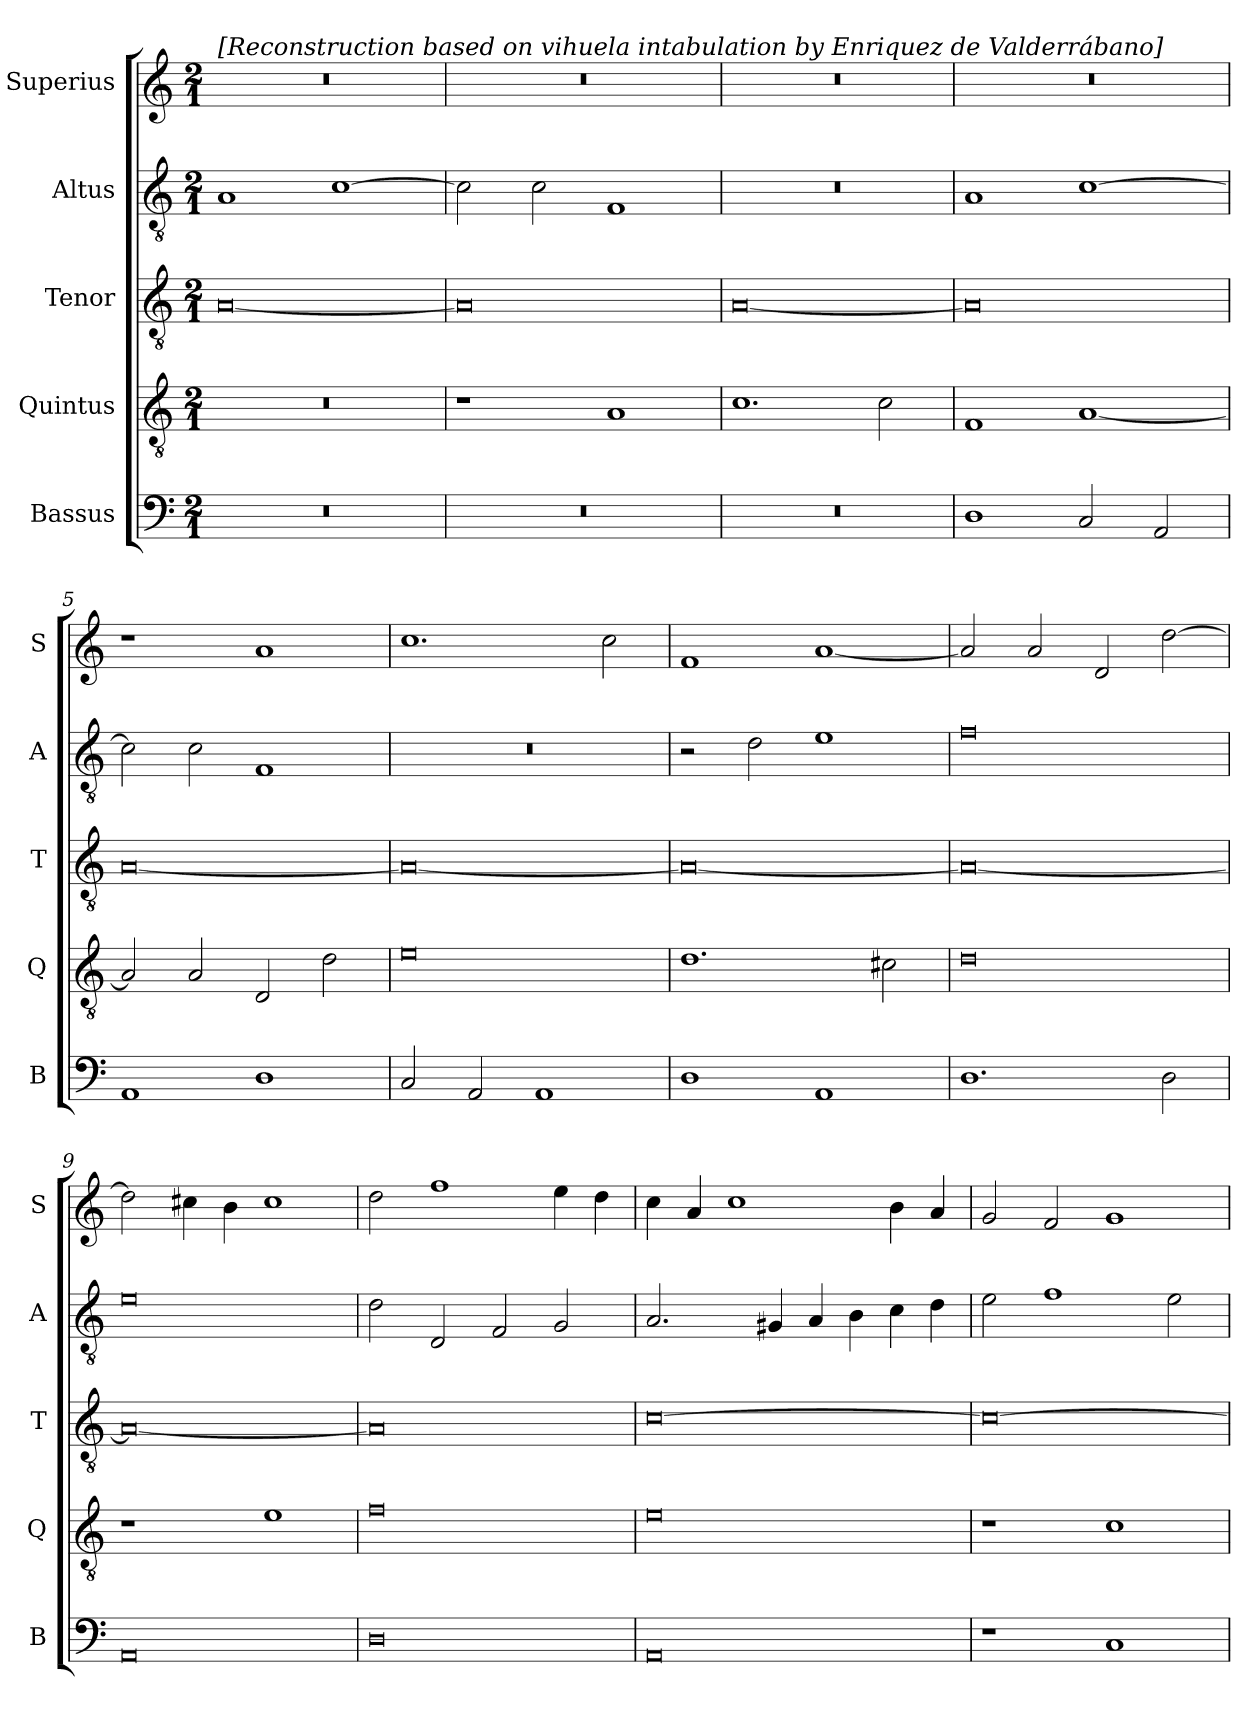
**kern	**kern	**kern	**kern	**kern
*part5	*part4	*part3	*part2	*part1
*staff5	*staff4	*staff3	*staff2	*staff1
*I"Bassus	*I"Quintus	*I"Tenor	*I"Altus	*I"Superius
*I'B	*I'Q	*I'T	*I'A	*I'S
*clefF4	*clefGv2	*clefGv2	*clefGv2	*clefG2
*k[]	*k[]	*k[]	*k[]	*k[]
*M2/1	*M2/1	*M2/1	*M2/1	*M2/1
=1	=1	=1	=1	=1
!	!	!	!	!LO:TX:a:t=[Reconstruction based on vihuela intabulation by Enriquez de Valderrábano]
0r	0r	[0A	1A	0r
.	.	.	[1c	.
=2	=2	=2	=2	=2
0r	1r	0A]	2c\]	0r
.	.	.	2c\	.
.	1A	.	1F	.
=3	=3	=3	=3	=3
0r	1.c	[0A	0r	0r
.	2c\	.	.	.
=4	=4	=4	=4	=4
1D	1F	0A]	1A	0r
2C/	[1A	.	[1c	.
2AA/	.	.	.	.
=5	=5	=5	=5	=5
1AA	2A/]	[0A	2c\]	1r
.	2A/	.	2c\	.
1D	2D/	.	1F	1a
.	2d\	.	.	.
=6	=6	=6	=6	=6
2C/	0e	0A_	0r	1.cc
2AA/	.	.	.	.
1AA	.	.	.	.
.	.	.	.	2cc\
=7	=7	=7	=7	=7
1D	1.d	0A_	2r	1f
.	.	.	2d\	.
1AA	.	.	1e	[1a
.	2c#X\	.	.	.
=8	=8	=8	=8	=8
1.D	0d	0A_	0f	2a/]
.	.	.	.	2a/
.	.	.	.	2d/
2D\	.	.	.	[2dd\
=9	=9	=9	=9	=9
0AA	1r	0A_	0e	2dd\]
.	.	.	.	4cc#X\
.	.	.	.	4b\
.	1e	.	.	1cc#
=10	=10	=10	=10	=10
0D	0f	0A]	2d\	2dd\
.	.	.	2D/	1ff
.	.	.	2F/	.
.	.	.	2G/	4ee\
.	.	.	.	4dd\
=11	=11	=11	=11	=11
0AA	0e	[0c	2.A/	4cc\
.	.	.	.	4a/
.	.	.	.	1cc
.	.	.	4G#X/	.
.	.	.	4A/	.
.	.	.	4B\	.
.	.	.	4c\	4b\
.	.	.	4d\	4a/
=12	=12	=12	=12	=12
1r	1r	0c_	2e\	2g/
.	.	.	1f	2f/
1C	1c	.	.	1g
.	.	.	2e\	.
=	=	=	=	=
*-	*-	*-	*-	*-
